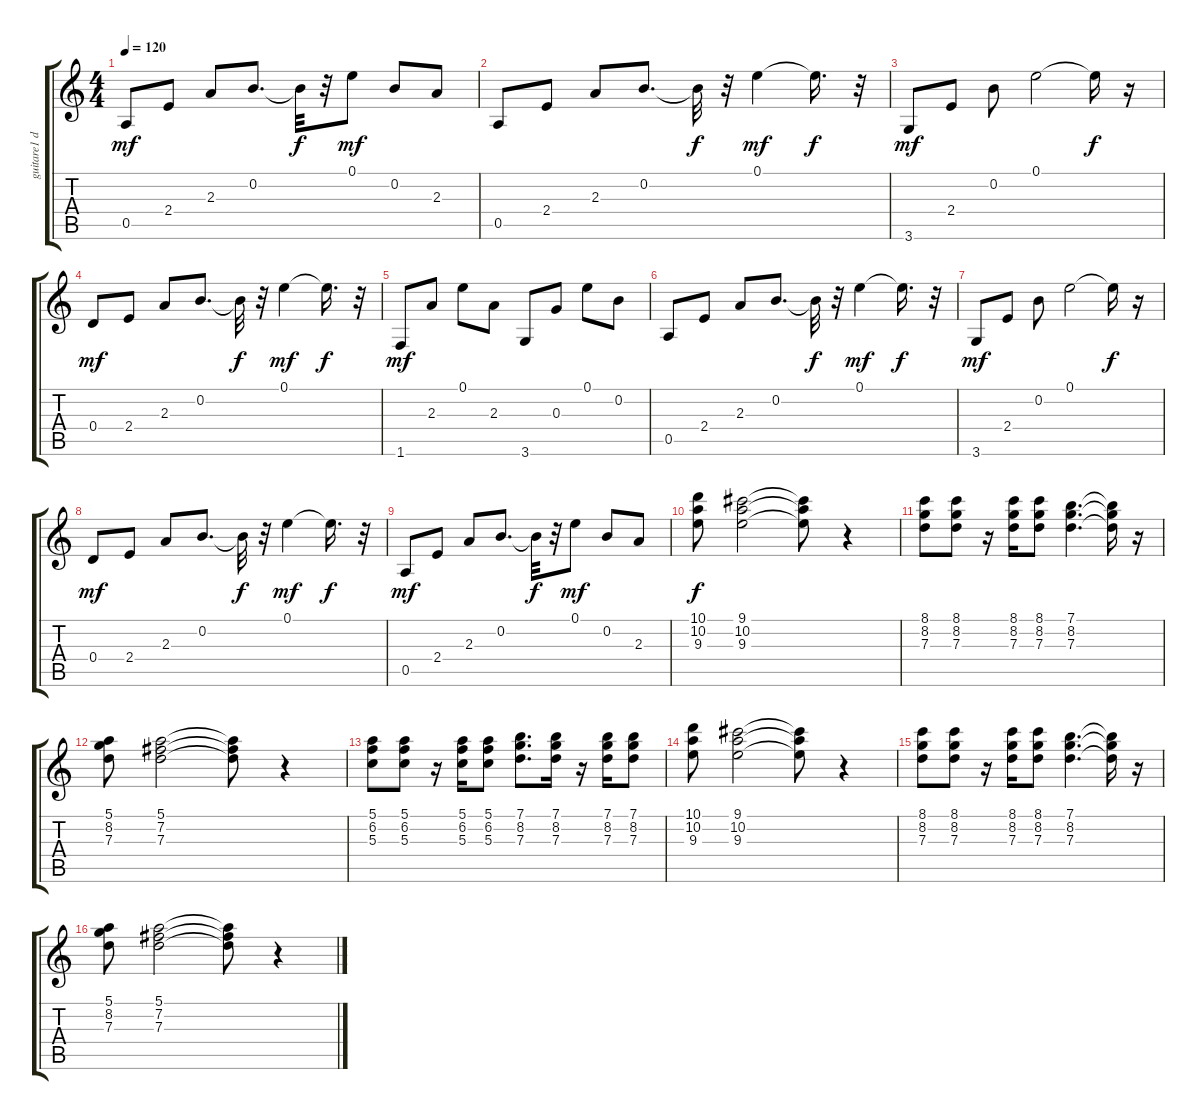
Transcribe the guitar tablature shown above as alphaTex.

\track ("guitare1 disto" "guitare1 d") {instrument distortionguitar}
\staff {score tabs}
\tuning (E4 B3 G3 D3 A2 E2) {hide}
\ts (4 4)
\tempo 120
\clef g2
\ks c
0.5.8{dy mf} 2.4.8 2.3.8 0.2.8{d} 0.2{t}.32{dy f} r.32 0.1.8{dy mf} 0.2.8 2.3.8 |
0.5.8 2.4.8 2.3.8 0.2.8{d} 0.2{t}.32{dy f} r.32 0.1.4{dy mf} 0.1{t}.16{d dy f} r.32 |
3.6.8{dy mf} 2.4.8 0.2.8 0.1.2 0.1{t}.16{dy f} r.16 |
0.4.8{dy mf} 2.4.8 2.3.8 0.2.8{d} 0.2{t}.32{dy f} r.32 0.1.4{dy mf} 0.1{t}.16{d dy f} r.32 |
1.6.8{dy mf} 2.3.8 0.1.8 2.3.8 3.6.8 0.3.8 0.1.8 0.2.8 |
0.5.8 2.4.8 2.3.8 0.2.8{d} 0.2{t}.32{dy f} r.32 0.1.4{dy mf} 0.1{t}.16{d dy f} r.32 |
3.6.8{dy mf} 2.4.8 0.2.8 0.1.2 0.1{t}.16{dy f} r.16 |
0.4.8{dy mf} 2.4.8 2.3.8 0.2.8{d} 0.2{t}.32{dy f} r.32 0.1.4{dy mf} 0.1{t}.16{d dy f} r.32 |
0.5.8{dy mf} 2.4.8 2.3.8 0.2.8{d} 0.2{t}.32{dy f} r.32 0.1.8{dy mf} 0.2.8 2.3.8 |
(10.1 10.2 9.3).8{dy f volume 11 instrument distortionguitar} (9.1 10.2 9.3).2 (9.1{t} 10.2{t} 9.3{t}).8 r.4 |
(8.1 8.2 7.3).8{volume 12} (8.1 8.2 7.3).8 r.16 (8.1 8.2 7.3).16{volume 12} (8.1 8.2 7.3).8 (7.1 8.2 7.3).4{d volume 12} (7.1{t} 8.2{t} 7.3{t}).16 r.16 |
(5.1 8.2 7.3).8{volume 13} (5.1 7.2 7.3).2{volume 13} (5.1{t} 7.2{t} 7.3{t}).8 r.4 |
(5.1 6.2 5.3).8{volume 14} (5.1 6.2 5.3).8{volume 14} r.16 (5.1 6.2 5.3).16{volume 14} (5.1 6.2 5.3).8 (7.1 8.2 7.3).8{d volume 14} (7.1 8.2 7.3).16{volume 14} r.16 (7.1 8.2 7.3).16{volume 14} (7.1 8.2 7.3).8 |
(10.1 10.2 9.3).8{volume 14} (9.1 10.2 9.3).2{volume 14} (9.1{t} 10.2{t} 9.3{t}).8 r.4 |
(8.1 8.2 7.3).8{volume 15} (8.1 8.2 7.3).8{volume 15} r.16 (8.1 8.2 7.3).16{volume 15} (8.1 8.2 7.3).8{volume 15} (7.1 8.2 7.3).4{d} (7.1{t} 8.2{t} 7.3{t}).16 r.16 |
(5.1 8.2 7.3).8{volume 16} (5.1 7.2 7.3).2 (5.1{t} 7.2{t} 7.3{t}).8 r.4
